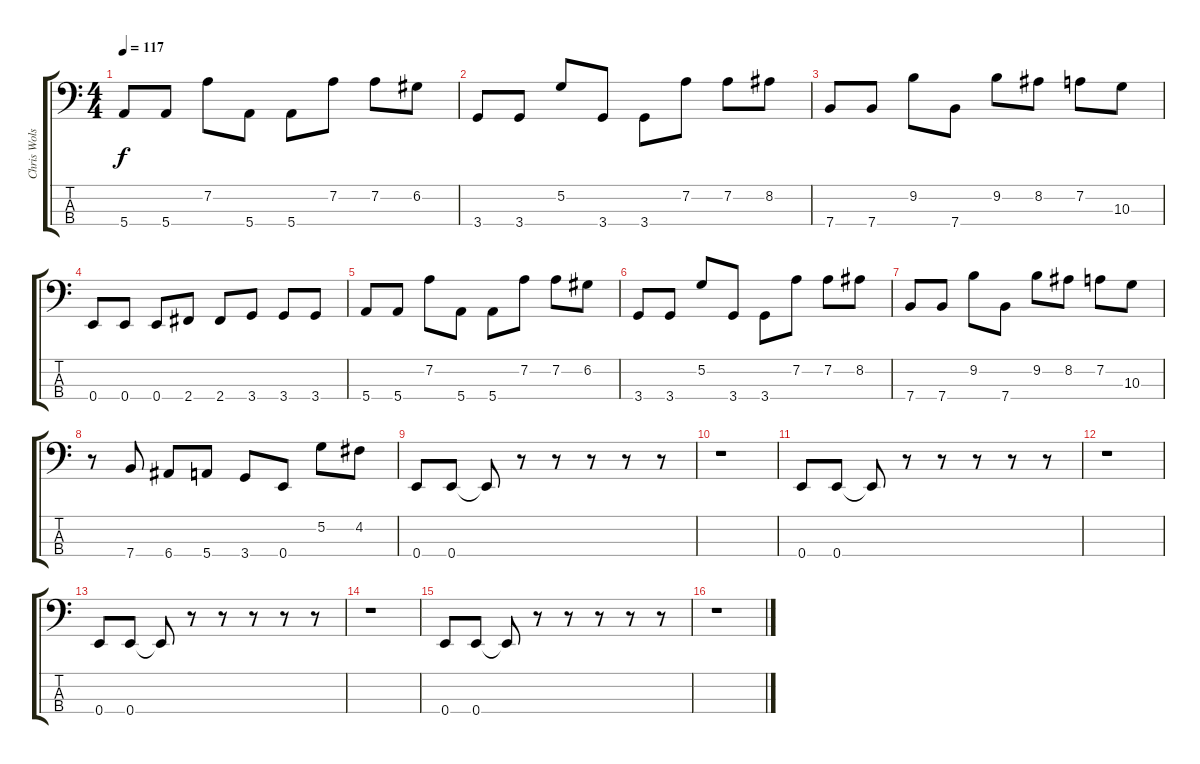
\track ("Chris Wolstenholme" "Chris Wols") {instrument electricbassfinger}
\staff {score tabs}
\tuning (G2 D2 A1 E1) {hide}
\ts (4 4)
\tempo 117
\clef f4
\ks c
5.4.8{dy f} 5.4.8 7.2.8 5.4.8 5.4.8 7.2.8 7.2.8 6.2.8 |
3.4.8 3.4.8 5.2.8 3.4.8 3.4.8 7.2.8 7.2.8 8.2.8 |
7.4.8 7.4.8 9.2.8 7.4.8 9.2.8 8.2.8 7.2.8 10.3.8 |
0.4.8 0.4.8 0.4.8 2.4.8 2.4.8 3.4.8 3.4.8 3.4.8 |
5.4.8 5.4.8 7.2.8 5.4.8 5.4.8 7.2.8 7.2.8 6.2.8 |
3.4.8 3.4.8 5.2.8 3.4.8 3.4.8 7.2.8 7.2.8 8.2.8 |
7.4.8 7.4.8 9.2.8 7.4.8 9.2.8 8.2.8 7.2.8 10.3.8 |
r.8 7.4.8 6.4.8 5.4.8 3.4.8 0.4.8 5.2.8 4.2.8 |
0.4.8 0.4.8 0.4{t}.8 r.8 r.8 r.8 r.8 r.8 |
r.1 |
0.4.8 0.4.8 0.4{t}.8 r.8 r.8 r.8 r.8 r.8 |
r.1 |
0.4.8 0.4.8 0.4{t}.8 r.8 r.8 r.8 r.8 r.8 |
r.1 |
0.4.8 0.4.8 0.4{t}.8 r.8 r.8 r.8 r.8 r.8 |
r.1
